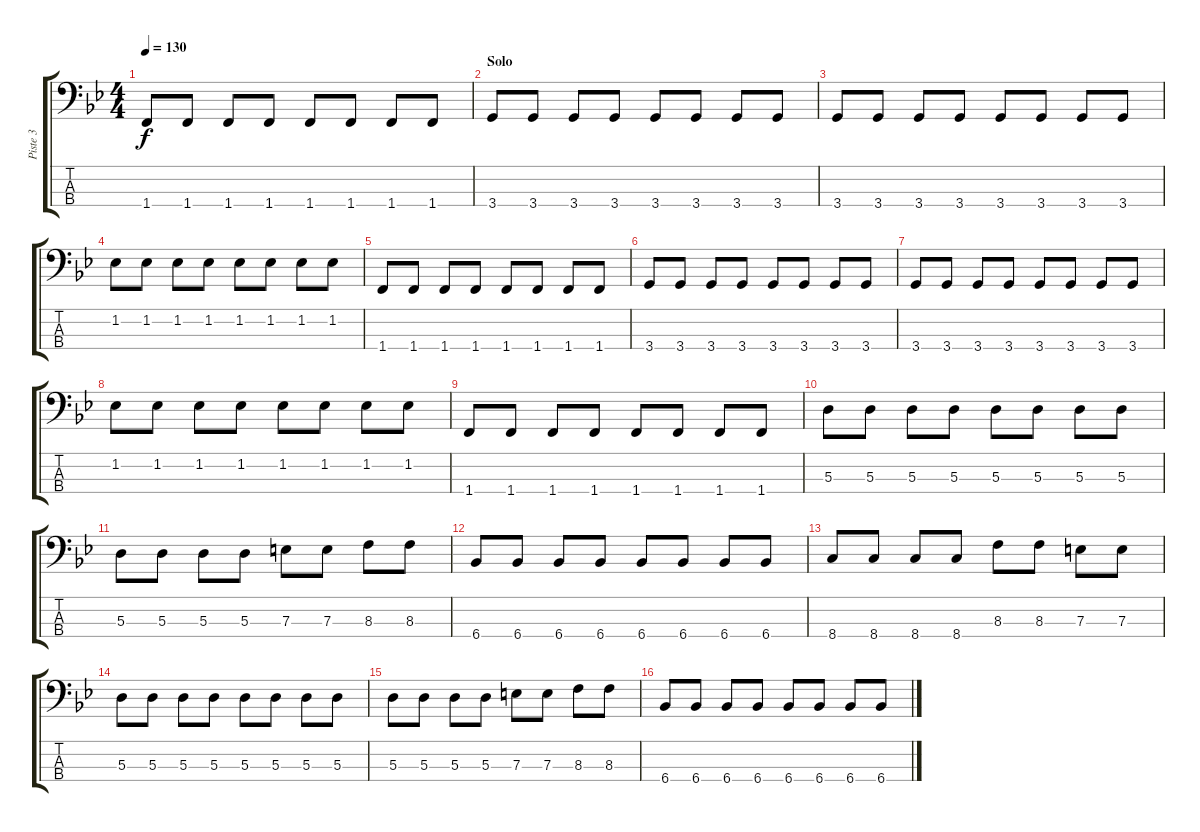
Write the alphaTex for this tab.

\track ("Piste 3" "Piste 3") {instrument electricbassfinger}
\staff {score tabs}
\tuning (G2 D2 A1 E1) {hide}
\ts (4 4)
\tempo 130
\clef f4
\ks gminor
1.4.8{dy f} 1.4.8 1.4.8 1.4.8 1.4.8 1.4.8 1.4.8 1.4.8 |
\section ("" "Solo")
3.4.8 3.4.8 3.4.8 3.4.8 3.4.8 3.4.8 3.4.8 3.4.8 |
3.4.8 3.4.8 3.4.8 3.4.8 3.4.8 3.4.8 3.4.8 3.4.8 |
1.2.8 1.2.8 1.2.8 1.2.8 1.2.8 1.2.8 1.2.8 1.2.8 |
1.4.8 1.4.8 1.4.8 1.4.8 1.4.8 1.4.8 1.4.8 1.4.8 |
3.4.8 3.4.8 3.4.8 3.4.8 3.4.8 3.4.8 3.4.8 3.4.8 |
3.4.8 3.4.8 3.4.8 3.4.8 3.4.8 3.4.8 3.4.8 3.4.8 |
1.2.8 1.2.8 1.2.8 1.2.8 1.2.8 1.2.8 1.2.8 1.2.8 |
1.4.8 1.4.8 1.4.8 1.4.8 1.4.8 1.4.8 1.4.8 1.4.8 |
5.3.8 5.3.8 5.3.8 5.3.8 5.3.8 5.3.8 5.3.8 5.3.8 |
5.3.8 5.3.8 5.3.8 5.3.8 7.3.8 7.3.8 8.3.8 8.3.8 |
6.4.8 6.4.8 6.4.8 6.4.8 6.4.8 6.4.8 6.4.8 6.4.8 |
8.4.8 8.4.8 8.4.8 8.4.8 8.3.8 8.3.8 7.3.8 7.3.8 |
5.3.8 5.3.8 5.3.8 5.3.8 5.3.8 5.3.8 5.3.8 5.3.8 |
5.3.8 5.3.8 5.3.8 5.3.8 7.3.8 7.3.8 8.3.8 8.3.8 |
6.4.8 6.4.8 6.4.8 6.4.8 6.4.8 6.4.8 6.4.8 6.4.8
